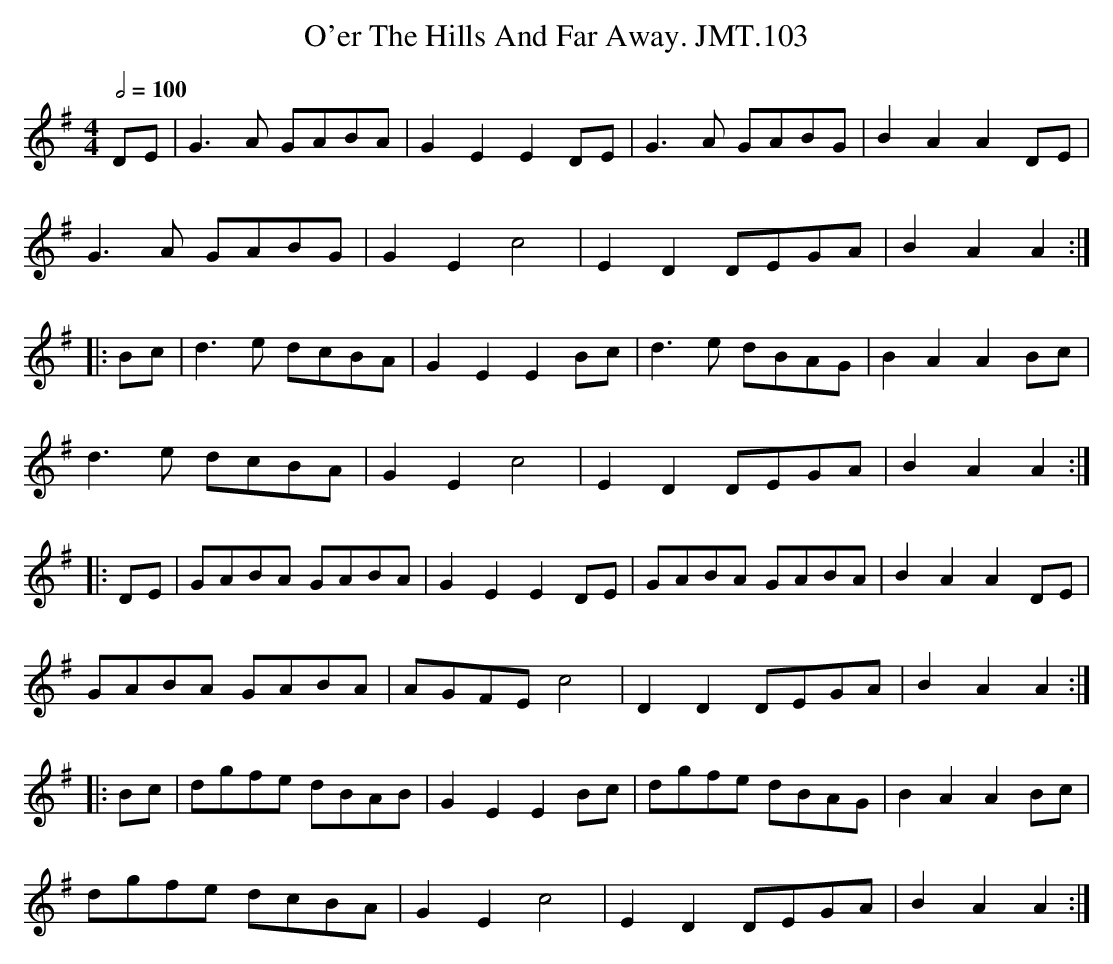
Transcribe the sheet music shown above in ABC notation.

X:1
T:O'er The Hills And Far Away. JMT.103
M:4/4
L:1/8
Q:1/2=100
K:G
DE|G3A GABA|G2E2E2DE|G3A GABG|B2A2A2DE|
G3A GABG|G2E2c4|E2D2DEGA|B2A2A2:|
|:Bc|d3e dcBA|G2E2E2Bc|d3e dBAG|B2A2A2Bc|
d3e dcBA|G2E2c4|E2D2 DEGA|B2A2A2:|
|:DE|GABA GABA|G2E2E2DE|GABA GABA|B2A2A2DE|
GABA GABA|AGFEc4|D2D2DEGA|B2A2A2:|
|:Bc|dgfe dBAB|G2E2E2Bc|dgfe dBAG|B2A2A2Bc|
dgfe dcBA|G2E2c4|E2D2DEGA|B2A2A2:|
